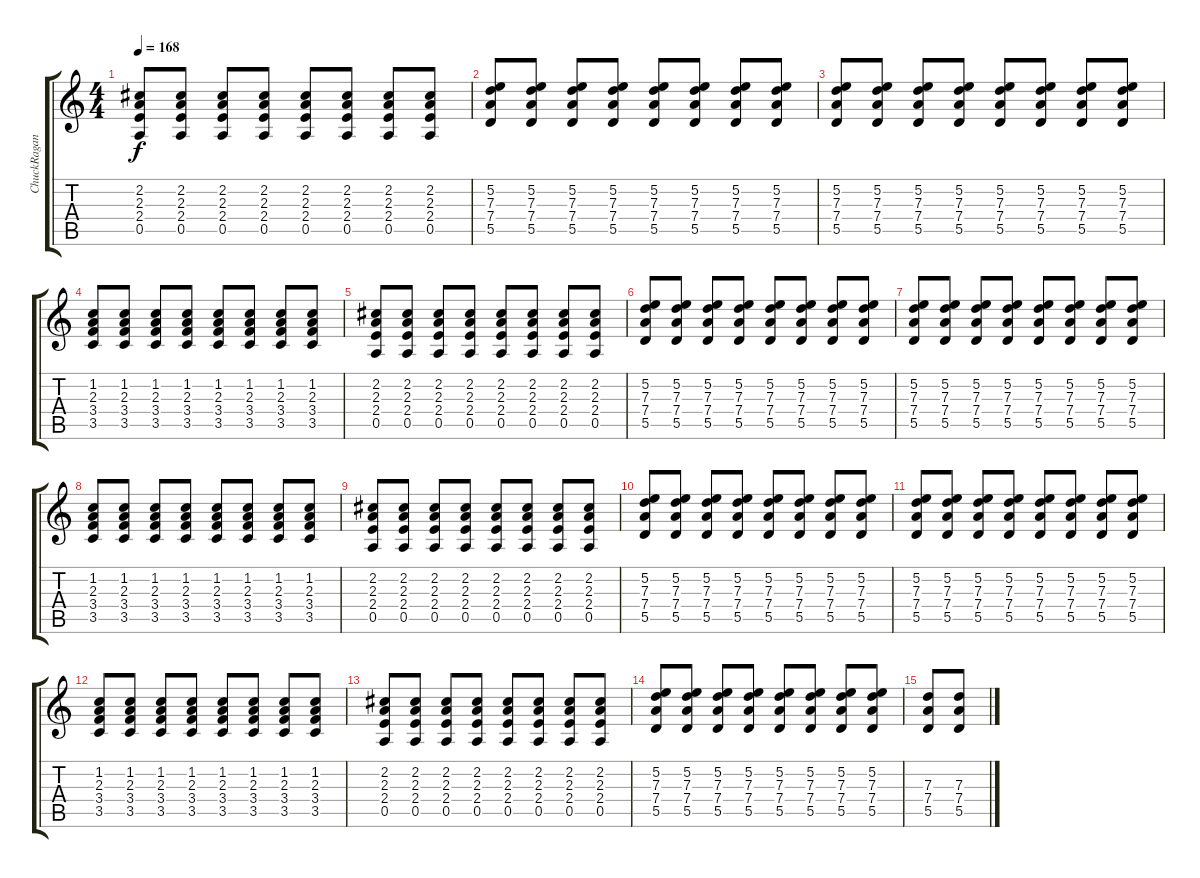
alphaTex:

\track ("ChuckRagan" "ChuckRagan") {instrument overdrivenguitar}
\staff {score tabs}
\tuning (E4 B3 G3 D3 A2 E2) {hide}
\ts (4 4)
\tempo 168
\clef g2
\ks c
(2.2 2.3 2.4 0.5).8{dy f} (2.2 2.3 2.4 0.5).8 (2.2 2.3 2.4 0.5).8 (2.2 2.3 2.4 0.5).8 (2.2 2.3 2.4 0.5).8 (2.2 2.3 2.4 0.5).8 (2.2 2.3 2.4 0.5).8 (2.2 2.3 2.4 0.5).8 |
(5.2 7.3 7.4 5.5).8 (5.2 7.3 7.4 5.5).8 (5.2 7.3 7.4 5.5).8 (5.2 7.3 7.4 5.5).8 (5.2 7.3 7.4 5.5).8 (5.2 7.3 7.4 5.5).8 (5.2 7.3 7.4 5.5).8 (5.2 7.3 7.4 5.5).8 |
(5.2 7.3 7.4 5.5).8 (5.2 7.3 7.4 5.5).8 (5.2 7.3 7.4 5.5).8 (5.2 7.3 7.4 5.5).8 (5.2 7.3 7.4 5.5).8 (5.2 7.3 7.4 5.5).8 (5.2 7.3 7.4 5.5).8 (5.2 7.3 7.4 5.5).8 |
(1.2 2.3 3.4 3.5).8 (1.2 2.3 3.4 3.5).8 (1.2 2.3 3.4 3.5).8 (1.2 2.3 3.4 3.5).8 (1.2 2.3 3.4 3.5).8 (1.2 2.3 3.4 3.5).8 (1.2 2.3 3.4 3.5).8 (1.2 2.3 3.4 3.5).8 |
(2.2 2.3 2.4 0.5).8 (2.2 2.3 2.4 0.5).8 (2.2 2.3 2.4 0.5).8 (2.2 2.3 2.4 0.5).8 (2.2 2.3 2.4 0.5).8 (2.2 2.3 2.4 0.5).8 (2.2 2.3 2.4 0.5).8 (2.2 2.3 2.4 0.5).8 |
(5.2 7.3 7.4 5.5).8 (5.2 7.3 7.4 5.5).8 (5.2 7.3 7.4 5.5).8 (5.2 7.3 7.4 5.5).8 (5.2 7.3 7.4 5.5).8 (5.2 7.3 7.4 5.5).8 (5.2 7.3 7.4 5.5).8 (5.2 7.3 7.4 5.5).8 |
(5.2 7.3 7.4 5.5).8 (5.2 7.3 7.4 5.5).8 (5.2 7.3 7.4 5.5).8 (5.2 7.3 7.4 5.5).8 (5.2 7.3 7.4 5.5).8 (5.2 7.3 7.4 5.5).8 (5.2 7.3 7.4 5.5).8 (5.2 7.3 7.4 5.5).8 |
(1.2 2.3 3.4 3.5).8 (1.2 2.3 3.4 3.5).8 (1.2 2.3 3.4 3.5).8 (1.2 2.3 3.4 3.5).8 (1.2 2.3 3.4 3.5).8 (1.2 2.3 3.4 3.5).8 (1.2 2.3 3.4 3.5).8 (1.2 2.3 3.4 3.5).8 |
(2.2 2.3 2.4 0.5).8 (2.2 2.3 2.4 0.5).8 (2.2 2.3 2.4 0.5).8 (2.2 2.3 2.4 0.5).8 (2.2 2.3 2.4 0.5).8 (2.2 2.3 2.4 0.5).8 (2.2 2.3 2.4 0.5).8 (2.2 2.3 2.4 0.5).8 |
(5.2 7.3 7.4 5.5).8 (5.2 7.3 7.4 5.5).8 (5.2 7.3 7.4 5.5).8 (5.2 7.3 7.4 5.5).8 (5.2 7.3 7.4 5.5).8 (5.2 7.3 7.4 5.5).8 (5.2 7.3 7.4 5.5).8 (5.2 7.3 7.4 5.5).8 |
(5.2 7.3 7.4 5.5).8 (5.2 7.3 7.4 5.5).8 (5.2 7.3 7.4 5.5).8 (5.2 7.3 7.4 5.5).8 (5.2 7.3 7.4 5.5).8 (5.2 7.3 7.4 5.5).8 (5.2 7.3 7.4 5.5).8 (5.2 7.3 7.4 5.5).8 |
(1.2 2.3 3.4 3.5).8 (1.2 2.3 3.4 3.5).8 (1.2 2.3 3.4 3.5).8 (1.2 2.3 3.4 3.5).8 (1.2 2.3 3.4 3.5).8 (1.2 2.3 3.4 3.5).8 (1.2 2.3 3.4 3.5).8 (1.2 2.3 3.4 3.5).8 |
(2.2 2.3 2.4 0.5).8 (2.2 2.3 2.4 0.5).8 (2.2 2.3 2.4 0.5).8 (2.2 2.3 2.4 0.5).8 (2.2 2.3 2.4 0.5).8 (2.2 2.3 2.4 0.5).8 (2.2 2.3 2.4 0.5).8 (2.2 2.3 2.4 0.5).8 |
(5.2 7.3 7.4 5.5).8 (5.2 7.3 7.4 5.5).8 (5.2 7.3 7.4 5.5).8 (5.2 7.3 7.4 5.5).8 (5.2 7.3 7.4 5.5).8 (5.2 7.3 7.4 5.5).8 (5.2 7.3 7.4 5.5).8 (5.2 7.3 7.4 5.5).8 |
(7.3 7.4 5.5).8 (7.3 7.4 5.5).8
